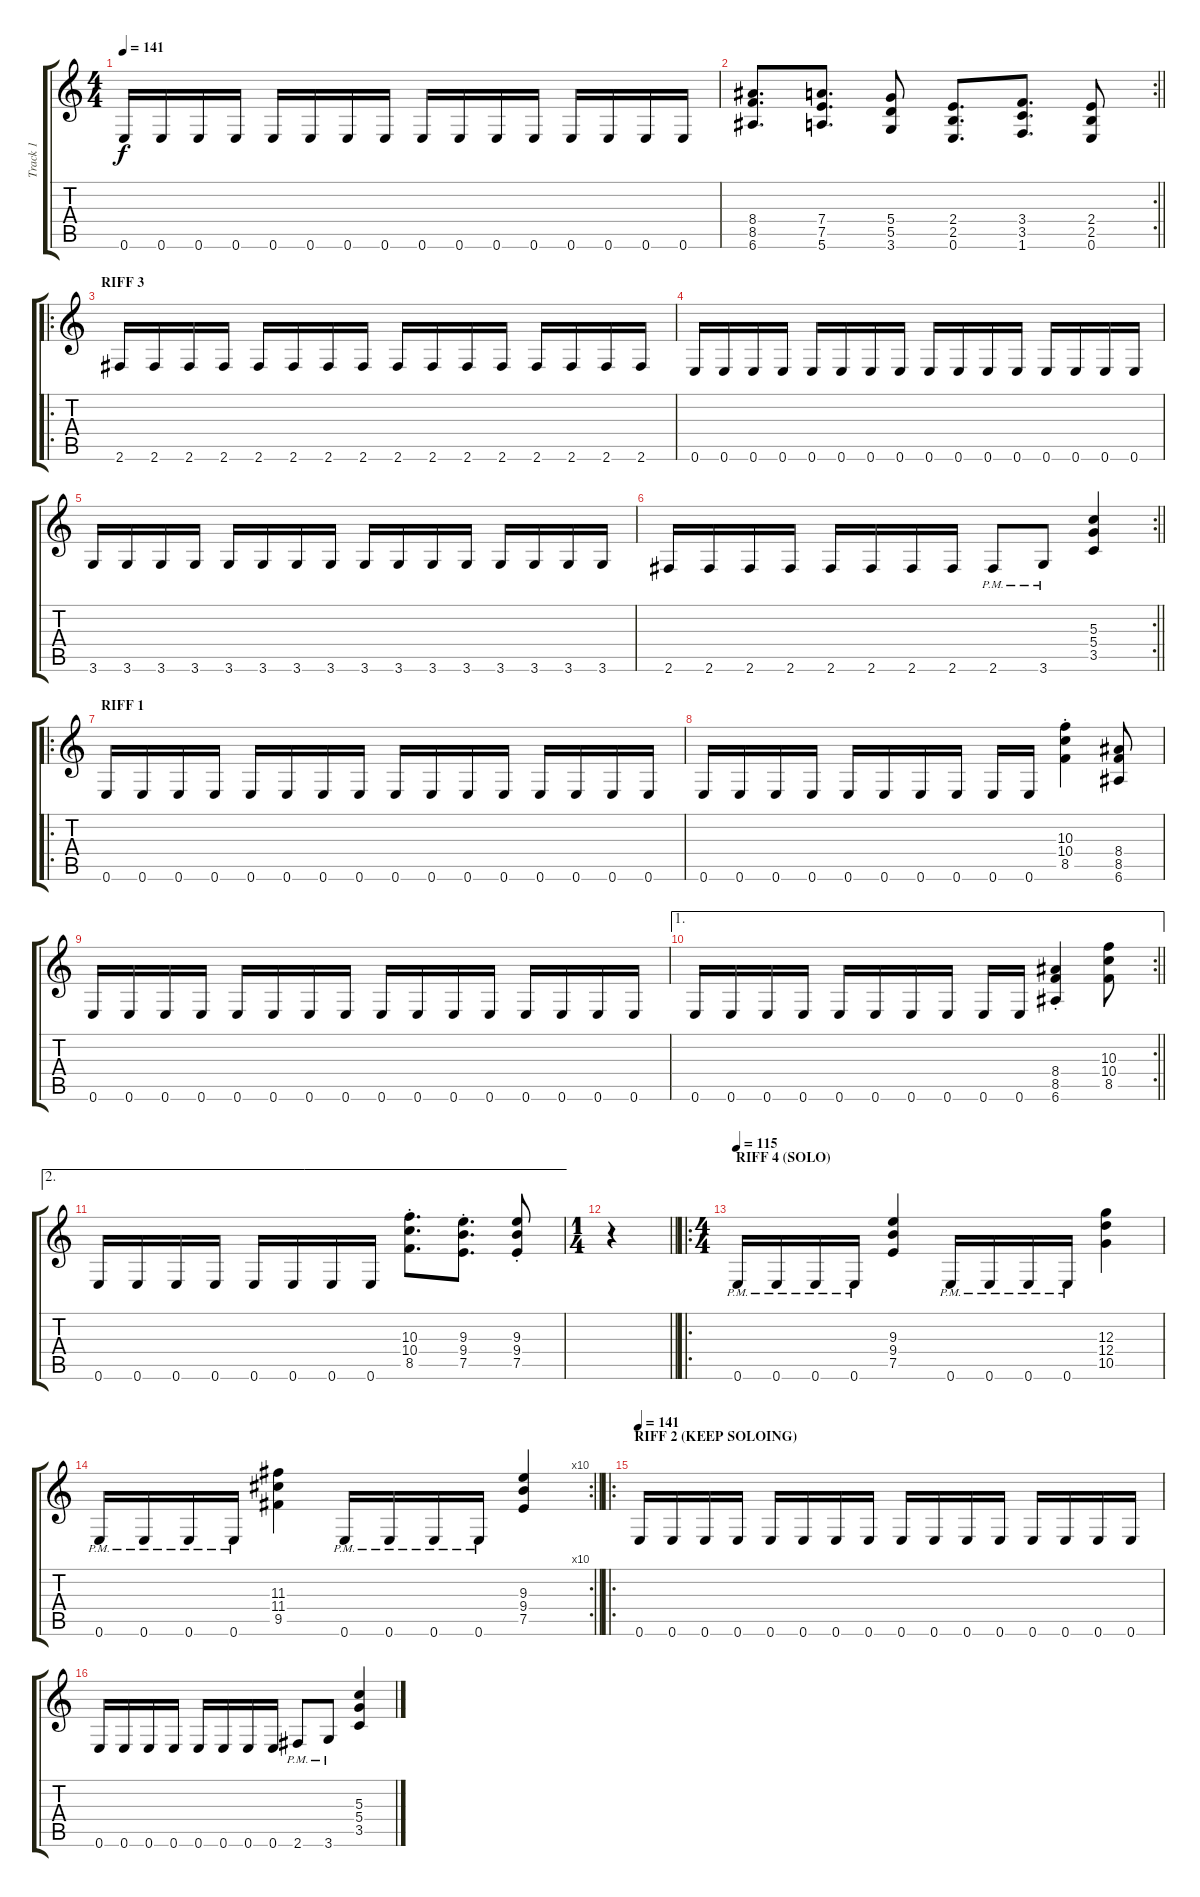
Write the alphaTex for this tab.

\track ("Track 1" "Track 1") {instrument distortionguitar}
\staff {score tabs}
\tuning (E4 B3 G3 D3 A2 E2) {hide}
\ts (4 4)
\tempo 141
\clef g2
\ks c
0.6.16{dy f} 0.6.16 0.6.16 0.6.16 0.6.16 0.6.16 0.6.16 0.6.16 0.6.16 0.6.16 0.6.16 0.6.16 0.6.16 0.6.16 0.6.16 0.6.16 |
\rc 2
\barLineRight lightlight
(8.4 8.5 6.6).8{d} (7.4 7.5 5.6).8{d} (5.4 5.5 3.6).8 (2.4 2.5 0.6).8{d} (3.4 3.5 1.6).8{d} (2.4 2.5 0.6).8 |
\ro
\section ("" "RIFF 3")
2.6.16 2.6.16 2.6.16 2.6.16 2.6.16 2.6.16 2.6.16 2.6.16 2.6.16 2.6.16 2.6.16 2.6.16 2.6.16 2.6.16 2.6.16 2.6.16 |
0.6.16 0.6.16 0.6.16 0.6.16 0.6.16 0.6.16 0.6.16 0.6.16 0.6.16 0.6.16 0.6.16 0.6.16 0.6.16 0.6.16 0.6.16 0.6.16 |
3.6.16 3.6.16 3.6.16 3.6.16 3.6.16 3.6.16 3.6.16 3.6.16 3.6.16 3.6.16 3.6.16 3.6.16 3.6.16 3.6.16 3.6.16 3.6.16 |
\rc 2
\barLineRight lightlight
2.6.16 2.6.16 2.6.16 2.6.16 2.6.16 2.6.16 2.6.16 2.6.16 2.6{pm}.8 3.6{pm}.8 (5.3 5.4 3.5).4 |
\ro
\section ("" "RIFF 1")
0.6.16 0.6.16 0.6.16 0.6.16 0.6.16 0.6.16 0.6.16 0.6.16 0.6.16 0.6.16 0.6.16 0.6.16 0.6.16 0.6.16 0.6.16 0.6.16 |
0.6.16 0.6.16 0.6.16 0.6.16 0.6.16 0.6.16 0.6.16 0.6.16 0.6.16 0.6.16 (10.3{st} 10.4{st} 8.5{st}).4 (8.4 8.5 6.6).8 |
0.6.16 0.6.16 0.6.16 0.6.16 0.6.16 0.6.16 0.6.16 0.6.16 0.6.16 0.6.16 0.6.16 0.6.16 0.6.16 0.6.16 0.6.16 0.6.16 |
\ae 1
\rc 2
\barLineRight lightlight
0.6.16 0.6.16 0.6.16 0.6.16 0.6.16 0.6.16 0.6.16 0.6.16 0.6.16 0.6.16 (8.4{st} 8.5{st} 6.6{st}).4 (10.3 10.4 8.5).8 |
\ae 2
0.6.16 0.6.16 0.6.16 0.6.16 0.6.16 0.6.16 0.6.16 0.6.16 (10.3{st} 10.4{st} 8.5{st}).8{d} (9.3{st} 9.4{st} 7.5{st}).8{d} (9.3{st} 9.4 7.5).8 |
\ts (1 4)
\barLineRight lightlight
r.4 |
\ro
\ts (4 4)
\section ("" " RIFF 4 (SOLO)")
\tempo 115
0.6{pm}.16 0.6{pm}.16 0.6{pm}.16 0.6{pm}.16 (9.3 9.4 7.5).4 0.6{pm}.16 0.6{pm}.16 0.6{pm}.16 0.6{pm}.16 (12.3 12.4 10.5).4 |
\rc 10
\barLineRight lightlight
0.6{pm}.16 0.6{pm}.16 0.6{pm}.16 0.6{pm}.16 (11.3 11.4 9.5).4 0.6{pm}.16 0.6{pm}.16 0.6{pm}.16 0.6{pm}.16 (9.3 9.4 7.5).4 |
\ro
\section ("" "RIFF 2 (KEEP SOLOING)")
\tempo 141
0.6.16 0.6.16 0.6.16 0.6.16 0.6.16 0.6.16 0.6.16 0.6.16 0.6.16 0.6.16 0.6.16 0.6.16 0.6.16 0.6.16 0.6.16 0.6.16 |
0.6.16 0.6.16 0.6.16 0.6.16 0.6.16 0.6.16 0.6.16 0.6.16 2.6{pm}.8 3.6{pm}.8 (5.3 5.4 3.5).4
